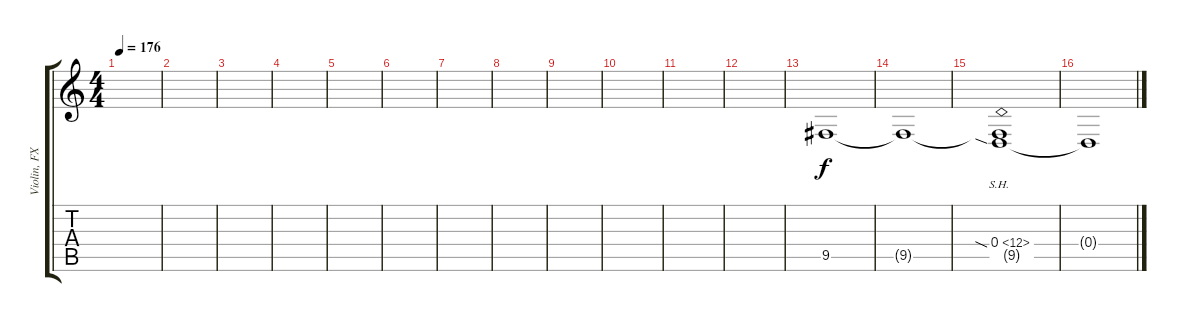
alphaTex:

\track ("Violin, FX" "Violin, FX") {instrument violin}
\staff {score tabs}
\tuning (E4 B3 G3 D3 A2 E2) {hide}
\ts (4 4)
\tempo 176
\clef g2
\ks c
|
|
|
|
|
|
|
|
|
|
|
|
9.5.1{instrument lead2sawtooth} |
9.5{t}.1 |
(0.4{sh 12 sia} 9.5{t}).1 |
0.4{t}.1
